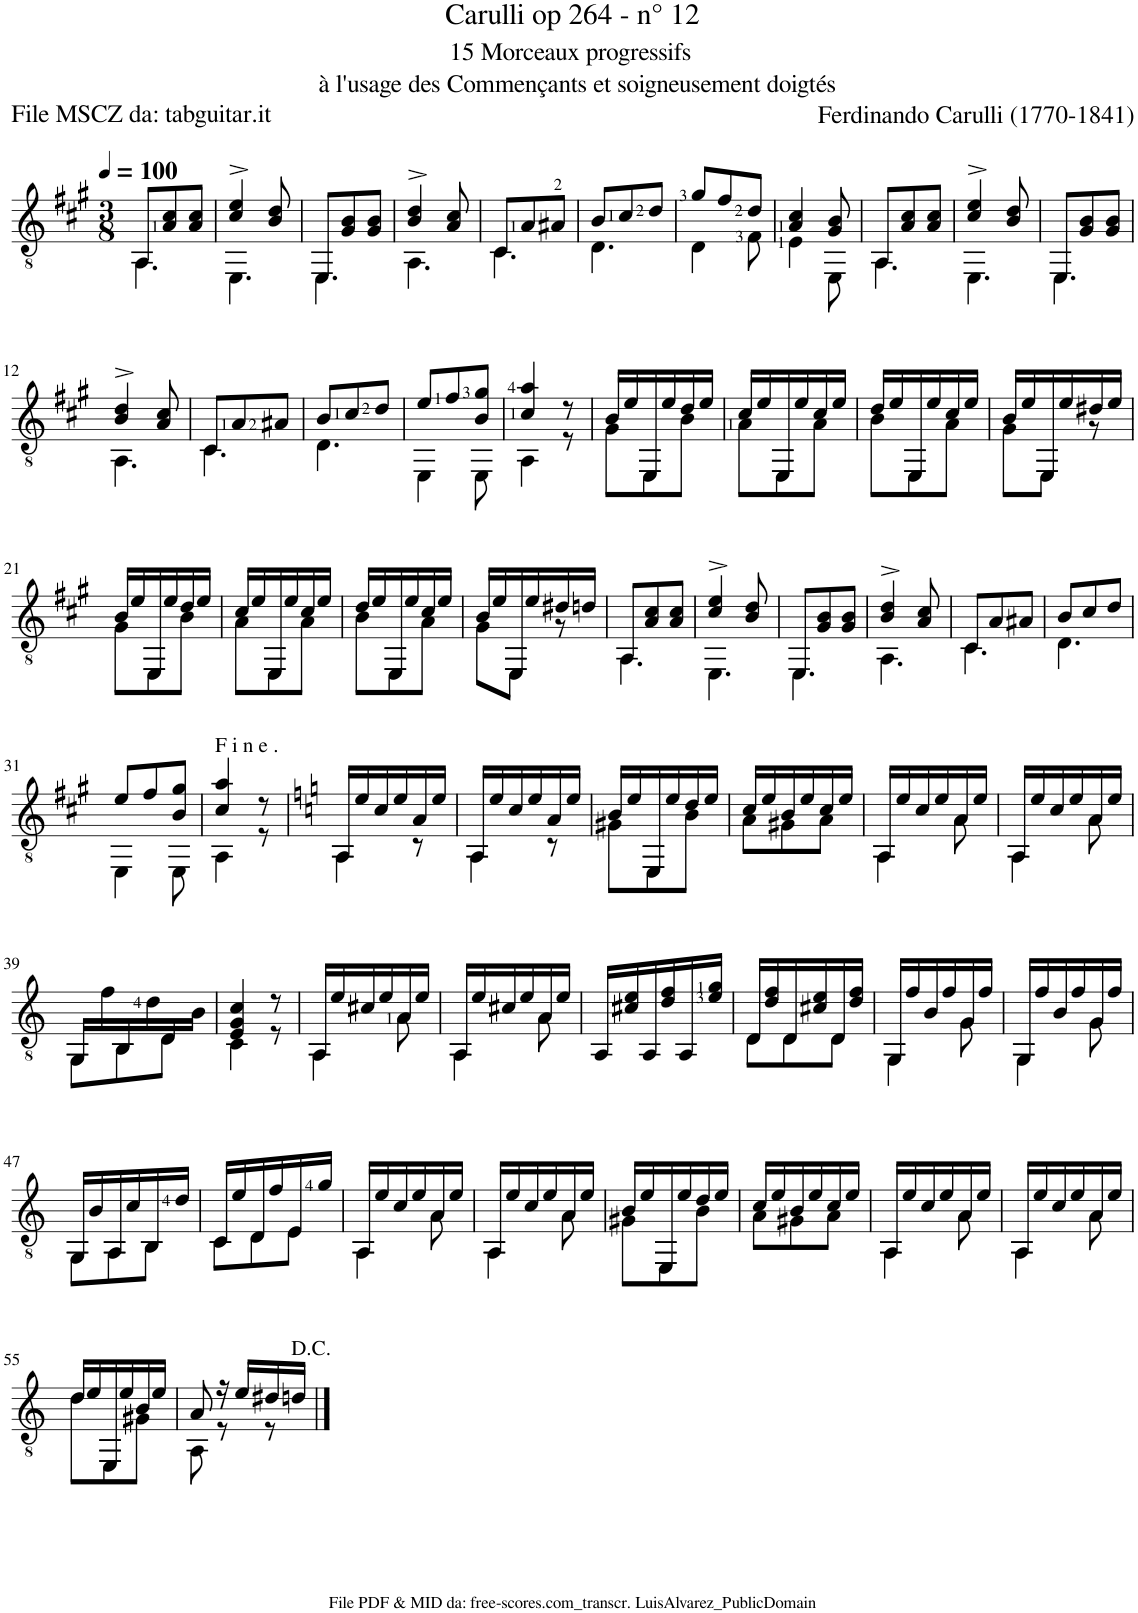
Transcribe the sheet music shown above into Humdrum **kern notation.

**kern
*part1
*staff1
*I"Guitar
*I'Guit.
*clefGv2
*k[f#c#g#]
*M3/8
*MM100
=1
*^
8AA/L	4.AA\
8A/ 8c#/	.
8A/ 8c#/J	.
=2	=2
4c#/^ 4e/^	4.EE\
8B/ 8d/	.
=3	=3
8EE/L	4.EE\
8G#/ 8B/	.
8G#/ 8B/J	.
=4	=4
4B/^ 4d/^	4.AA\
8A/ 8c#/	.
=5	=5
8C#/L	4.C#\
8A/	.
8A#X/J	.
=6	=6
8B/L	4.D\
8c#/	.
8d/J	.
=7	=7
8g#/L	4D\
8f#/	.
8d/J	8F#\
=8	=8
4A/ 4c#/	4E\
8G#/ 8B/	8EE\
=9	=9
8AA/L	4.AA\
8A/ 8c#/	.
8A/ 8c#/J	.
=10	=10
4c#/^ 4e/^	4.EE\
8B/ 8d/	.
=11	=11
8EE/L	4.EE\
8G#/ 8B/	.
8G#/ 8B/J	.
!!LO:LB:g=z	!!
=12	=12
4B/^ 4d/^	4.AA\
8A/ 8c#/	.
=13	=13
8C#/L	4.C#\
8A/	.
8A#X/J	.
=14	=14
8B/L	4.D\
8c#/	.
8d/J	.
=15	=15
8e/L	4EE\
8f#/	.
8B/ 8g#/J	8EE\
=16	=16
4c#/ 4a/	4AA\
8r	8r
=17	=17
16B/LL	8G#\L
16e/	.
16EE/	8EE\
16e/	.
16d/	8B\J
16e/JJ	.
=18	=18
16c#/LL	8A\L
16e/	.
16EE/	8EE\
16e/	.
16c#/	8A\J
16e/JJ	.
=19	=19
16d/LL	8B\L
16e/	.
16EE/	8EE\
16e/	.
16c#/	8A\J
16e/JJ	.
=20	=20
16B/LL	8G#\L
16e/	.
16EE/	8EE\J
16e/	.
16d#X/	8r
16e/JJ	.
!!LO:LB:g=z	!!
=21	=21
16B/LL	8G#\L
16e/	.
16EE/	8EE\
16e/	.
16d/	8B\J
16e/JJ	.
=22	=22
16c#/LL	8A\L
16e/	.
16EE/	8EE\
16e/	.
16c#/	8A\J
16e/JJ	.
=23	=23
16d/LL	8B\L
16e/	.
16EE/	8EE\
16e/	.
16c#/	8A\J
16e/JJ	.
=24	=24
16B/LL	8G#\L
16e/	.
16EE/	8EE\J
16e/	.
16d#X/	8r
16dn/JJ	.
=25	=25
8AA/L	4.AA\
8A/ 8c#/	.
8A/ 8c#/J	.
=26	=26
4c#/^ 4e/^	4.EE\
8B/ 8d/	.
=27	=27
8EE/L	4.EE\
8G#/ 8B/	.
8G#/ 8B/J	.
=28	=28
4B/^ 4d/^	4.AA\
8A/ 8c#/	.
=29	=29
8C#/L	4.C#\
8A/	.
8A#X/J	.
=30	=30
8B/L	4.D\
8c#/	.
8d/J	.
!!LO:LB:g=z	!!
=31	=31
8e/L	4EE\
8f#/	.
8B/ 8g#/J	8EE\
=32	=32
4c#/ 4a/	4AA\
8r	8r
=33	=33
*k[]	*
16AA/LL	4AA\
16e/	.
16c/	.
16e/	.
16A/	8r
16e/JJ	.
=34	=34
16AA/LL	4AA\
16e/	.
16c/	.
16e/	.
16A/	8r
16e/JJ	.
=35	=35
16B/LL	8G#X\L
16e/	.
16EE/	8EE\
16e/	.
16d/	8B\J
16e/JJ	.
=36	=36
16c/LL	8A\L
16e/	.
16B/	8G#X\
16e/	.
16c/	8A\J
16e/JJ	.
=37	=37
16AA/LL	4AA\
16e/	.
16c/	.
16e/	.
16A/	8A\
16e/JJ	.
=38	=38
16AA/LL	4AA\
16e/	.
16c/	.
16e/	.
16A/	8A\
16e/JJ	.
!!LO:LB:g=z	!!
=39	=39
16GG/LL	8GG\L
16f\	.
16BB/	8BB\
16d\	.
16D/	8D\J
16B\JJ	.
=40	=40
4E/ 4G/ 4c/	4C\
8r	8r
=41	=41
16AA/LL	4AA\
16e/	.
16c#X/	.
16e/	.
16A/	8A\
16e/JJ	.
=42	=42
16AA/LL	4AA\
16e/	.
16c#X/	.
16e/	.
16A/	8A\
16e/JJ	.
*v	*v
=43
16AA/LL
16c#X/ 16e/
16AA/
16d/ 16f/
16AA/
16e/ 16g/JJ
=44
*^
16D/LL	8D\L
16d/ 16f/	.
16D/	8D\
16c#X/ 16e/	.
16D/	8D\J
16d/ 16f/JJ	.
=45	=45
16GG/LL	4GG\
16f/	.
16B/	.
16f/	.
16G/	8G\
16f/JJ	.
=46	=46
16GG/LL	4GG\
16f/	.
16B/	.
16f/	.
16G/	8G\
16f/JJ	.
!!LO:LB:g=z	!!
=47	=47
16GG/LL	8GG\L
16B/	.
16AA/	8AA\
16c/	.
16BB/	8BB\J
16d/JJ	.
=48	=48
16C/LL	8C\L
16e/	.
16D/	8D\
16f/	.
16E/	8E\J
16g/JJ	.
=49	=49
16AA/LL	4AA\
16e/	.
16c/	.
16e/	.
16A/	8A\
16e/JJ	.
=50	=50
16AA/LL	4AA\
16e/	.
16c/	.
16e/	.
16A/	8A\
16e/JJ	.
=51	=51
16B/LL	8G#X\L
16e/	.
16EE/	8EE\
16e/	.
16d/	8B\J
16e/JJ	.
=52	=52
16c/LL	8A\L
16e/	.
16B/	8G#X\
16e/	.
16c/	8A\J
16e/JJ	.
=53	=53
16AA/LL	4AA\
16e/	.
16c/	.
16e/	.
16A/	8A\
16e/JJ	.
=54	=54
16AA/LL	4AA\
16e/	.
16c/	.
16e/	.
16A/	8A\
16e/JJ	.
!!LO:LB:g=z	!!
=55	=55
16d/LL	8d\L
16e/	.
16EE/	8EE\
16e/	.
16B/	8G#X\J
16e/JJ	.
=56	=56
8A/	8AA\
16r	8r
16e/LL	.
16d#X/	8r
16dn/JJ	.
*v	*v
==
*-
